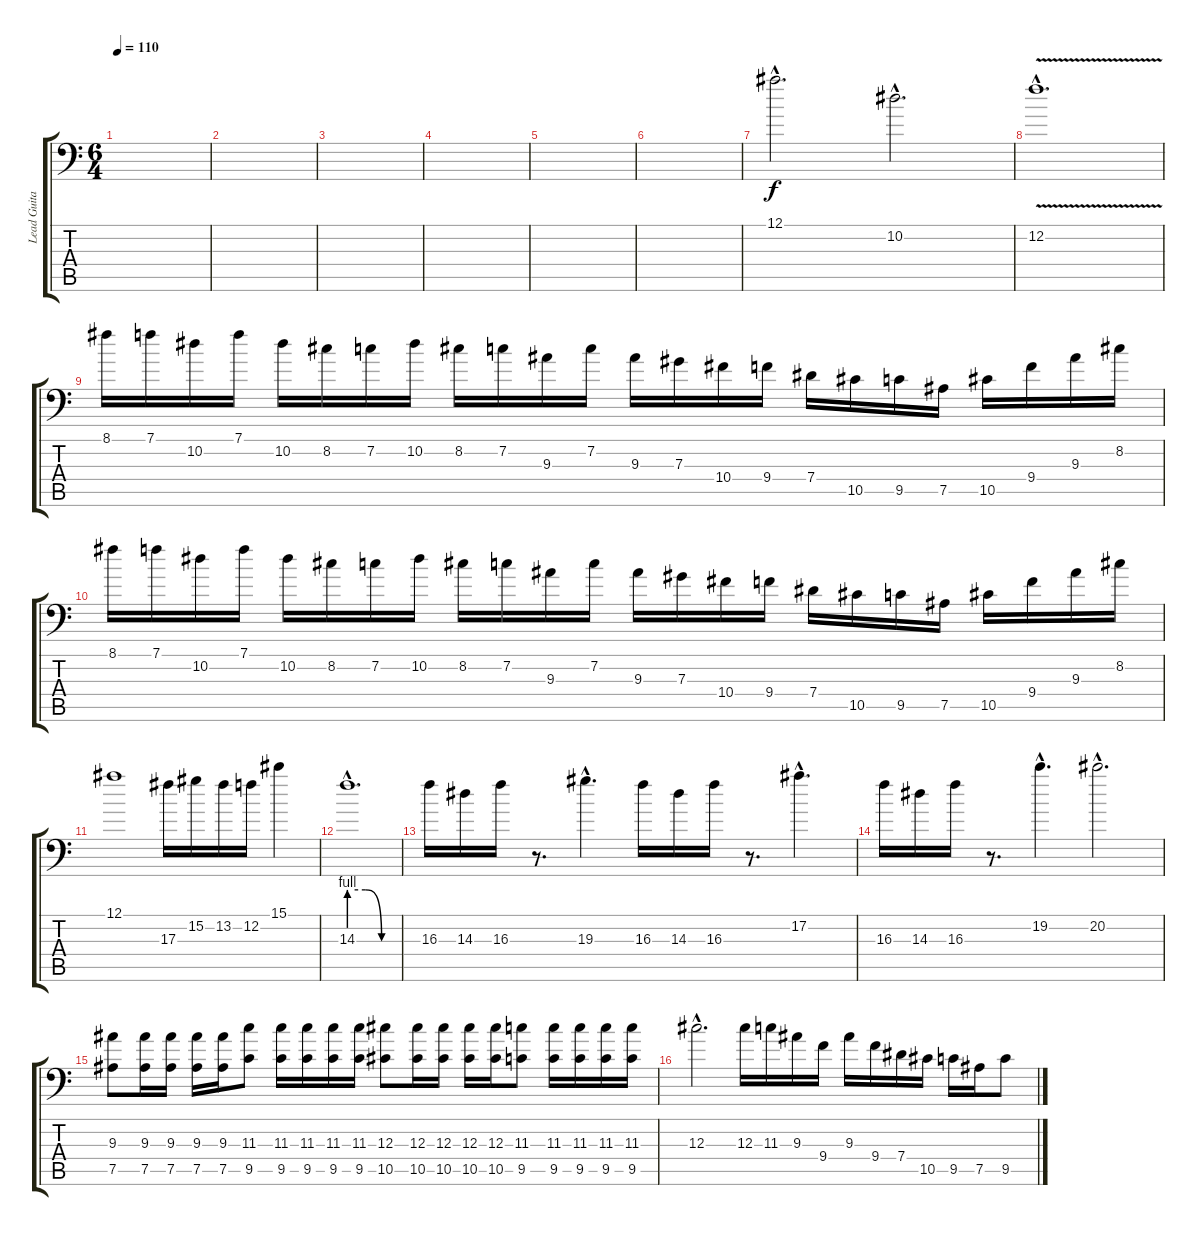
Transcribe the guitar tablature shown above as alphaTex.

\track ("Lead Guitar II" "Lead Guita") {instrument distortionguitar}
\staff {score tabs}
\tuning (Bb3 F3 Db3 Ab2 Eb2 Bb1) {hide}
\ts (6 4)
\tempo 110
\clef f4
\ks c
|
|
|
|
|
|
12.1{hac}.2{d dy f} 10.2{hac}.2{d} |
12.2{v hac}.1{d} |
8.1.16 7.1.16 10.2.16 7.1.16 10.2.16 8.2.16 7.2.16 10.2.16 8.2.16 7.2.16 9.3.16 7.2.16 9.3.16 7.3.16 10.4.16 9.4.16 7.4.16 10.5.16 9.5.16 7.5.16 10.5.16 9.4.16 9.3.16 8.2.16 |
8.1.16 7.1.16 10.2.16 7.1.16 10.2.16 8.2.16 7.2.16 10.2.16 8.2.16 7.2.16 9.3.16 7.2.16 9.3.16 7.3.16 10.4.16 9.4.16 7.4.16 10.5.16 9.5.16 7.5.16 10.5.16 9.4.16 9.3.16 8.2.16 |
12.1.1 17.3.16 15.2.16 13.2.16 12.2.16 15.1.4 |
14.3{be (custom 0 4 20 4 40 0 60 0) hac}.1{d} |
16.3.16 14.3.16 16.3.16 r.8{d} 19.3{hac}.4{d} 16.3.16 14.3.16 16.3.16 r.8{d} 17.2{hac}.4{d} |
16.3.16 14.3.16 16.3.16 r.8{d} 19.2{hac}.4{d} 20.2{hac}.2{d} |
(9.3 7.5).8 (9.3 7.5).16 (9.3 7.5).16 (9.3 7.5).16 (9.3 7.5).16 (11.3 9.5).8 (11.3 9.5).16 (11.3 9.5).16 (11.3 9.5).16 (11.3 9.5).16 (12.3 10.5).8 (12.3 10.5).16 (12.3 10.5).16 (12.3 10.5).16 (12.3 10.5).16 (11.3 9.5).8 (11.3 9.5).16 (11.3 9.5).16 (11.3 9.5).16 (11.3 9.5).16 |
12.3{hac}.2{d} 12.3.16 11.3.16 9.3.16 9.4.16 9.3.16 9.4.16 7.4.16 10.5.16 9.5.16 7.5.16 9.5.8
